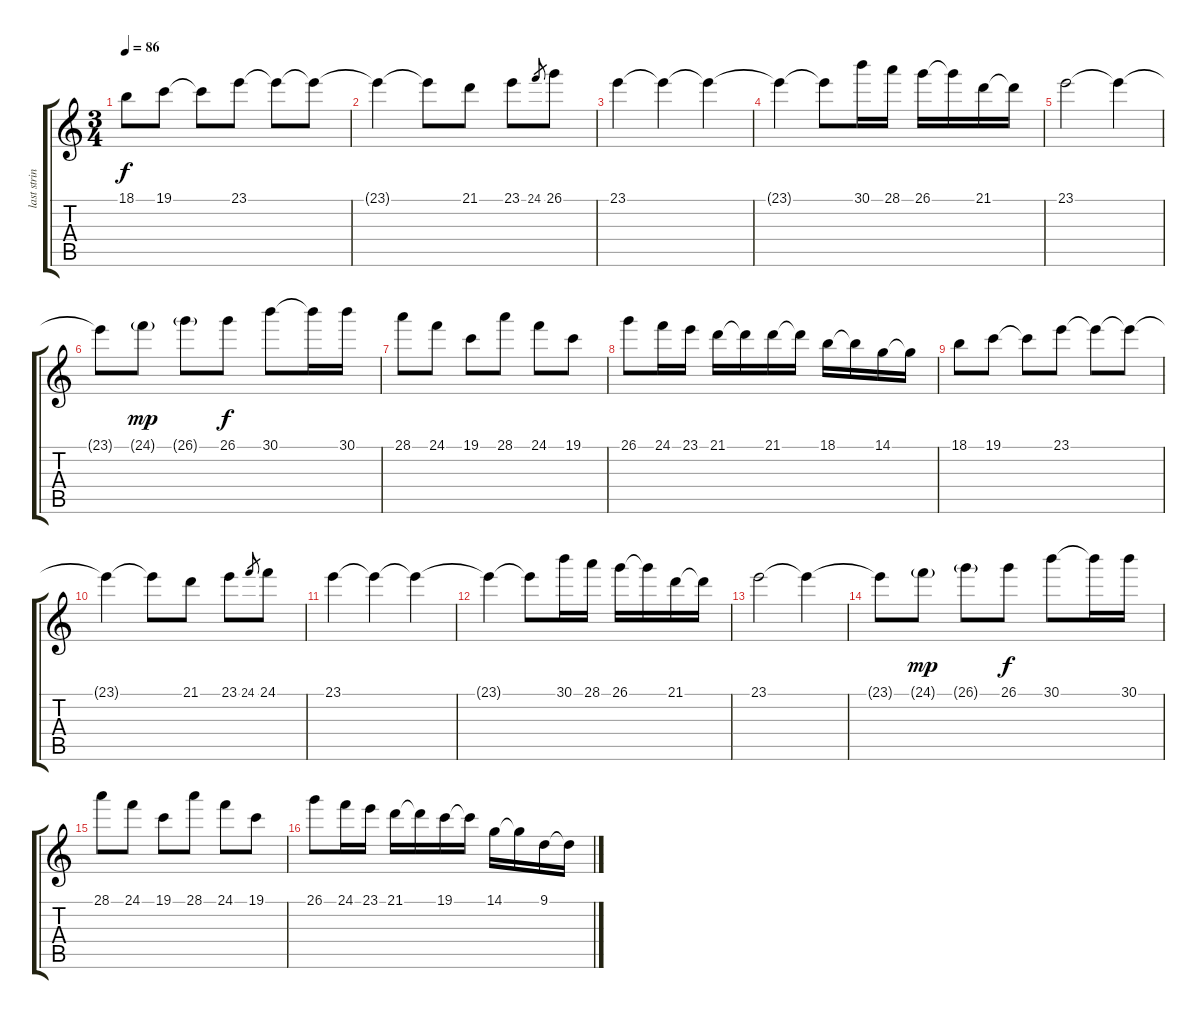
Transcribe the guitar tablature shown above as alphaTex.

\track ("last string +1" "last strin") {instrument fx4atmosphere}
\staff {score tabs}
\tuning (F4 B3 G3 D3 A2 E2) {hide}
\ts (3 4)
\tempo 86
\clef g2
\ks c
18.1.8{dy f volume 16 balance 12 instrument electricgrandpiano} 19.1.8 19.1{t}.8 23.1.8 23.1{t}.8 23.1{t}.8 |
23.1{t}.4 23.1{t}.8 21.1.8 23.1.8 24.1.8{gr} 26.1.8 |
23.1.4 23.1{t}.4 23.1{t}.4 |
23.1{t}.4 23.1{t}.8 30.1.16 28.1.16 26.1.16 26.1{t}.16 21.1.16 21.1{t}.16 |
23.1.2 23.1{t}.4 |
23.1{t}.8 24.1{g}.8{dy mp} 26.1{g}.8 26.1.8{dy f} 30.1.8 30.1{t}.16 30.1.16 |
28.1.8 24.1.8 19.1.8 28.1.8 24.1.8 19.1.8 |
26.1.8 24.1.16 23.1.16 21.1.16 21.1{t}.16 21.1.16 21.1{t}.16 18.1.16 18.1{t}.16 14.1.16 14.1{t}.16 |
18.1.8 19.1.8 19.1{t}.8 23.1.8 23.1{t}.8 23.1{t}.8 |
23.1{t}.4 23.1{t}.8 21.1.8 23.1.8 24.1.8{gr} 24.1.8 |
23.1.4 23.1{t}.4 23.1{t}.4 |
23.1{t}.4 23.1{t}.8 30.1.16 28.1.16 26.1.16 26.1{t}.16 21.1.16 21.1{t}.16 |
23.1.2 23.1{t}.4 |
23.1{t}.8 24.1{g}.8{dy mp} 26.1{g}.8 26.1.8{dy f} 30.1.8 30.1{t}.16 30.1.16 |
28.1.8 24.1.8 19.1.8 28.1.8 24.1.8 19.1.8 |
26.1.8 24.1.16 23.1.16 21.1.16 21.1{t}.16 19.1.16 19.1{t}.16 14.1.16 14.1{t}.16 9.1.16 9.1{t}.16
